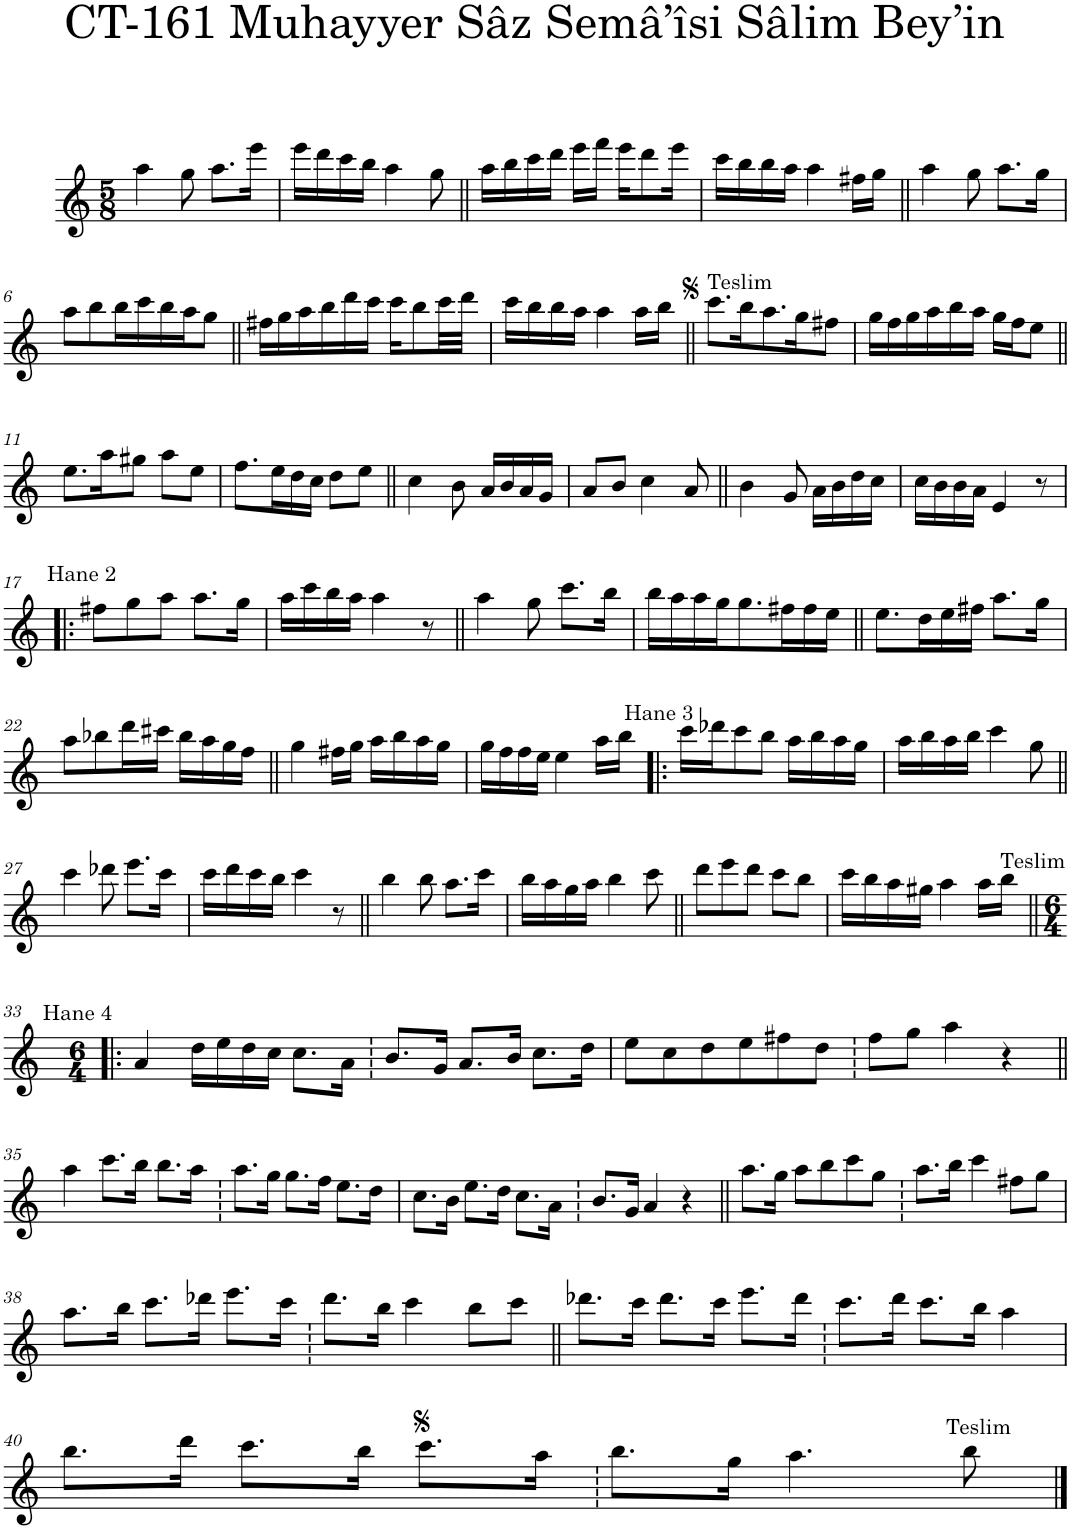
**kern
*part1
*staff1
*I"Voice
*I'Vo.
*clefG2
*k[]
*M5/8
=1
4aa\
8gg\
8.aa\L
16eee\Jk
=2
16eee\LL
16ddd\
16ccc\
16bb\JJ
4aa\
8gg\
=3||
16aa\LL
16bb\
16ccc\
16ddd\JJ
16eee\LL
16fff\JJ
16eee\KL
8ddd\
16eee\Jk
=4
16ccc\LL
16bb\
16bb\
16aa\JJ
4aa\
16ff#X\LL
16gg\JJ
=5||
4aa\
8gg\
8.aa\L
16gg\Jk
!!LO:LB:g=z
=6
8aa\L
8bb\
16bb\L
16ccc\
16bb\
16aa\J
8gg\J
=7||
16ff#X\LL
16gg\
16aa\
16bb\
16ddd\
16ccc\JJ
16ccc\KL
8bb\
32ccc\LL
32ddd\JJJ
=8
16ccc\LL
16bb\
16bb\
16aa\JJ
4aa\
16aa\LL
16bb\JJ
=9||
!LO:TX:a:t=Teslim
8.ccc\L
16bb\K
8.aa\
16gg\K
8ff#X\J
=10
16gg\LL
16ff\
16gg\
16aa\
16bb\
16aa\JJ
16gg\LL
16ff\J
8ee\J
!!LO:LB:g=z
=11||
8.ee\L
16aa\K
8gg#X\J
8aa\L
8ee\J
=12
8.ff\L
16ee\L
16dd\
16cc\JJ
8dd\L
8ee\J
=13||
4cc\
8b\
16a/LL
16b/
16a/
16g/JJ
=14
8a/L
8b/J
4cc\
8a/
=15||
4b\
8g/
16a\LL
16b\
16dd\
16cc\JJ
=16
16cc\LL
16b\
16b\
16a\JJ
4e/
8r
!!LO:LB:g=z
=17!|:
!LO:TX:a:t=Hane 2
8ff#X\L
8gg\
8aa\J
8.aa\L
16gg\Jk
=18
16aa\LL
16ccc\
16bb\
16aa\JJ
4aa\
8r
=19||
4aa\
8gg\
8.ccc\L
16bb\Jk
=20
16bb\LL
16aa\
16aa\
16gg\J
8.gg\
16ff#X\L
16ff#\
16ee\JJ
=21||
8.ee\L
16dd\L
16ee\
16ff#X\JJ
8.aa\L
16gg\Jk
!!LO:LB:g=z
=22
8aa\L
8bb-X\
16ddd\L
16ccc#X\JJ
16bb-\LL
16aa\
16gg\
16ff\JJ
=23||
4gg\
16ff#X\LL
16gg\JJ
16aa\LL
16bb\
16aa\
16gg\JJ
=24
16gg\LL
16ff\
16ff\
16ee\JJ
4ee\
16aa\LL
16bb\JJ
=25!|:
!LO:TX:a:t=Hane 3
16ccc\LL
16ddd-X\J
8ccc\
8bb\J
16aa\LL
16bb\
16aa\
16gg\JJ
=26
16aa\LL
16bb\
16aa\
16bb\JJ
4ccc\
8gg\
!!LO:LB:g=z
=27||
4ccc\
8ddd-X\
8.eee\L
16ccc\Jk
=28
16ccc\LL
16ddd\
16ccc\
16bb\JJ
4ccc\
8r
=29||
4bb\
8bb\
8.aa\L
16ccc\Jk
=30
16bb\LL
16aa\
16gg\
16aa\JJ
4bb\
8ccc\
=31||
8ddd\L
8eee\
8ddd\J
8ccc\L
8bb\J
=32
16ccc\LL
16bb\
16aa\
16gg#X\JJ
4aa\
16aa\LL
!LO:TX:a:t=Teslim
16bb\JJ
!!LO:LB:g=z
=33!|:
*M6/4
!LO:TX:a:t=Hane 4
4a/
16dd\LL
16ee\
16dd\
16cc\JJ
8.cc\L
16a\Jk
8.b/L
16g/Jk
8.a/L
16b/Jk
8.cc\L
16dd\Jk
=34
8ee\L
8cc\
8dd\
8ee\
8ff#X\
8dd\J
8ff#\L
8gg\J
4aa\
4r
!!LO:LB:g=z
=35||
4aa\
8.ccc\L
16bb\Jk
8.bb\L
16aa\Jk
8.aa\L
16gg\Jk
8.gg\L
16ff\Jk
8.ee\L
16dd\Jk
=36
8.cc\L
16b\Jk
8.ee\L
16dd\Jk
8.cc\L
16a\Jk
8.b/L
16g/Jk
4a/
4r
=37||
8.aa\L
16gg\Jk
8aa\L
8bb\
8ccc\
8gg\J
8.aa\L
16bb\Jk
4ccc\
8ff#X\L
8gg\J
!!LO:LB:g=z
=38
8.aa\L
16bb\Jk
8.ccc\L
16ddd-X\Jk
8.eee\L
16ccc\Jk
8.ddd-\L
16bb\Jk
4ccc\
8bb\L
8ccc\J
=39||
8.ddd-X\L
16ccc\Jk
8.ddd-\L
16ccc\Jk
8.eee\L
16ddd-\Jk
8.ccc\L
16ddd-\Jk
8.ccc\L
16bb\Jk
4aa\
!!LO:LB:g=z
=40
8.bb\L
16ddd\Jk
8.ccc\L
16bb\Jk
8.ccc\L
16aa\Jk
8.bb\L
16gg\Jk
4.aa\
!LO:TX:a:t=Teslim
8bb\
==
*-
